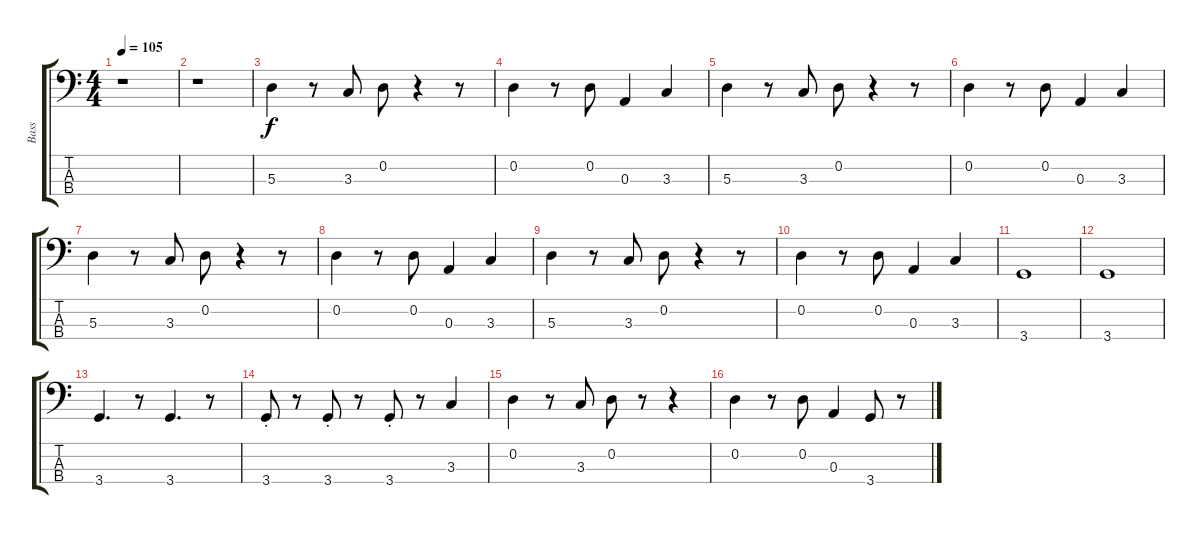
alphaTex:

\track ("Bass" "Bass") {instrument electricbassfinger}
\staff {score tabs}
\tuning (G2 D2 A1 E1) {hide}
\ts (4 4)
\tempo 105
\clef f4
\ks c
r.1{dy f} |
r.1 |
5.3.4 r.8 3.3.8 0.2.8 r.4 r.8 |
0.2.4 r.8 0.2.8 0.3.4 3.3.4 |
5.3.4 r.8 3.3.8 0.2.8 r.4 r.8 |
0.2.4 r.8 0.2.8 0.3.4 3.3.4 |
5.3.4 r.8 3.3.8 0.2.8 r.4 r.8 |
0.2.4 r.8 0.2.8 0.3.4 3.3.4 |
5.3.4 r.8 3.3.8 0.2.8 r.4 r.8 |
0.2.4 r.8 0.2.8 0.3.4 3.3.4 |
3.4.1 |
3.4.1 |
3.4.4{d} r.8 3.4.4{d} r.8 |
3.4{st}.8 r.8 3.4{st}.8 r.8 3.4{st}.8 r.8 3.3.4 |
0.2.4 r.8 3.3.8 0.2.8 r.8 r.4 |
0.2.4 r.8 0.2.8 0.3.4 3.4.8 r.8
